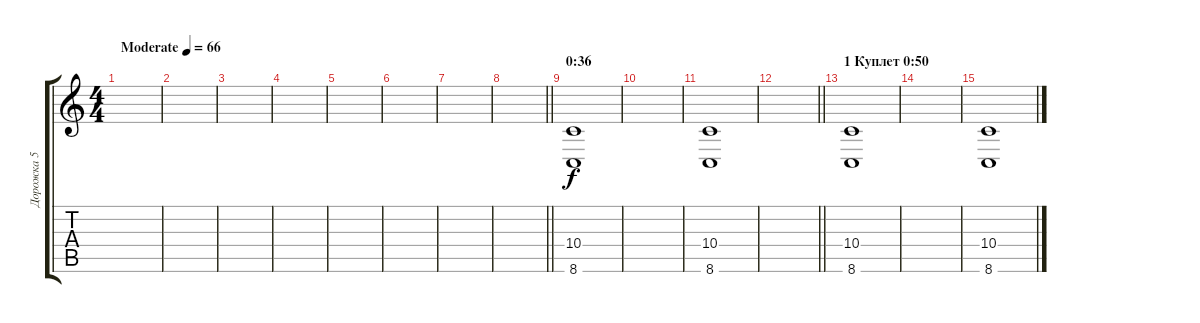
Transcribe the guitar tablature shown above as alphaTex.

\track ("Дорожка 5" "Дорожка 5") {instrument acousticgrandpiano}
\staff {score tabs}
\tuning (E4 B3 G3 D3 A2 E2) {hide}
\ts (4 4)
\tempo (66 "Moderate")
\clef g2
\ks c
|
|
|
|
|
|
|
\barLineRight lightlight
|
\section ("" "0:36")
(10.4 8.6).1 |
|
(10.4 8.6).1 |
\barLineRight lightlight
|
\section ("" "1 Куплет 0:50")
(10.4 8.6).1 |
|
(10.4 8.6).1
